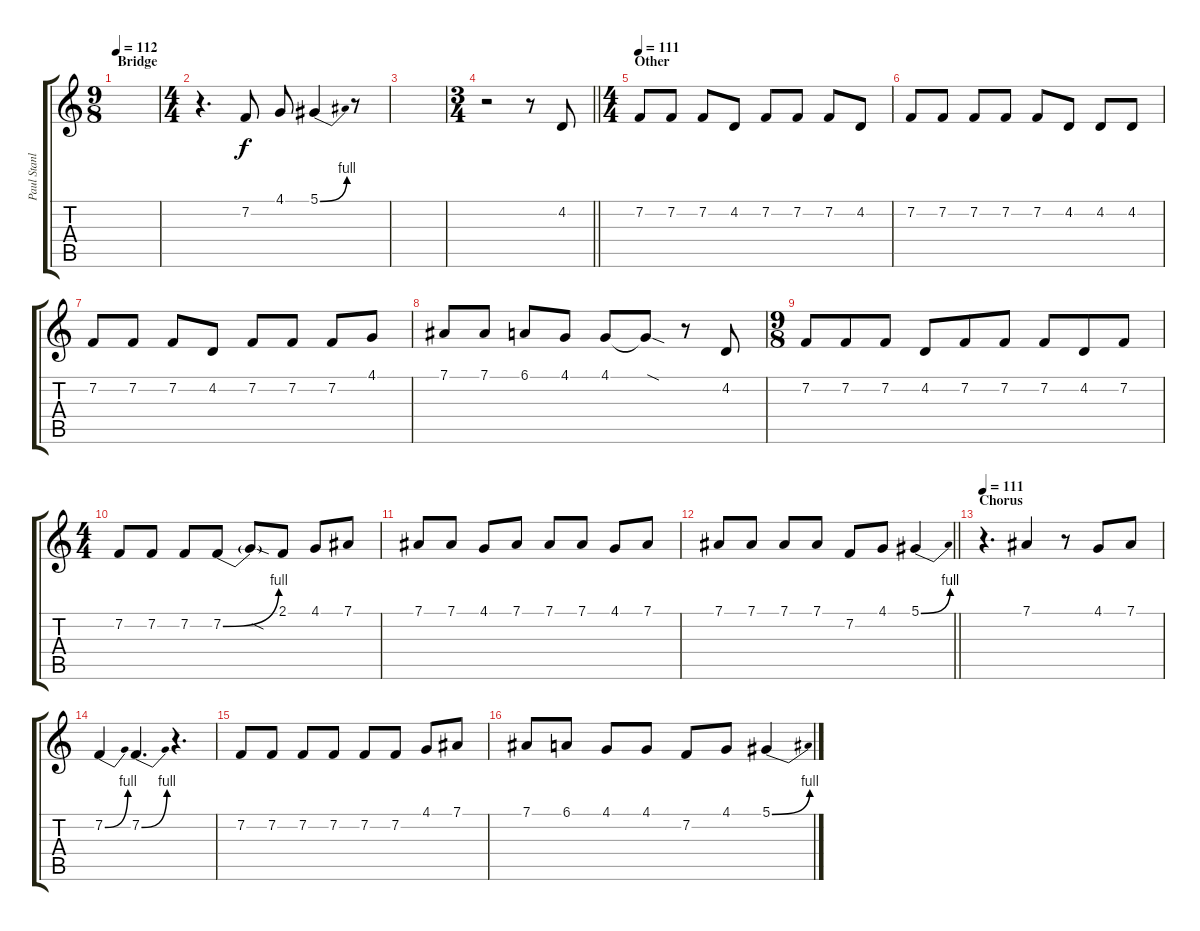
\track ("Paul Stanley ( Vocal )" "Paul Stanl") {instrument tangoaccordion}
\staff {score tabs}
\tuning (Eb4 Bb3 Gb3 Db3 Ab2 Eb2) {hide}
\ts (9 8)
\section ("" "Bridge")
\tempo 112
\clef g2
\ks c
|
\ts (4 4)
r.4{d} 7.2.8 4.1.8 5.1{be (bend 0 0 60 4)}.4 r.8 |
|
\ts (3 4)
\barLineRight lightlight
r.2 r.8 4.2.8 |
\ts (4 4)
\section ("" "Other")
\tempo 111
7.2.8 7.2.8 7.2.8 4.2.8 7.2.8 7.2.8 7.2.8 4.2.8 |
7.2.8 7.2.8 7.2.8 7.2.8 7.2.8 4.2.8 4.2.8 4.2.8 |
7.2.8 7.2.8 7.2.8 4.2.8 7.2.8 7.2.8 7.2.8 4.1.8 |
7.1.8 7.1.8 6.1.8 4.1.8 4.1.8 4.1{sod t}.8 r.8 4.2.8 |
\ts (9 8)
7.2.8 7.2.8 7.2.8 4.2.8 7.2.8 7.2.8 7.2.8 4.2.8 7.2.8 |
\ts (4 4)
7.2.8 7.2.8 7.2.8 7.2{be (bend 0 0 60 4)}.8 7.2{sod t}.8 2.1.8 4.1.8 7.1.8 |
7.1.8 7.1.8 4.1.8 7.1.8 7.1.8 7.1.8 4.1.8 7.1.8 |
\barLineRight lightlight
7.1.8 7.1.8 7.1.8 7.1.8 7.2.8 4.1.8 5.1{be (bend 0 0 60 4)}.4 |
\section ("" "Chorus")
\tempo 111
r.4{d} 7.1.4 r.8 4.1.8 7.1.8 |
7.2{be (bend 0 0 60 4)}.4 7.2{be (bend 0 0 60 4)}.4{d} r.4{d} |
7.2.8 7.2.8 7.2.8 7.2.8 7.2.8 7.2.8 4.1.8 7.1.8 |
7.1.8 6.1.8 4.1.8 4.1.8 7.2.8 4.1.8 5.1{be (bend 0 0 60 4)}.4
